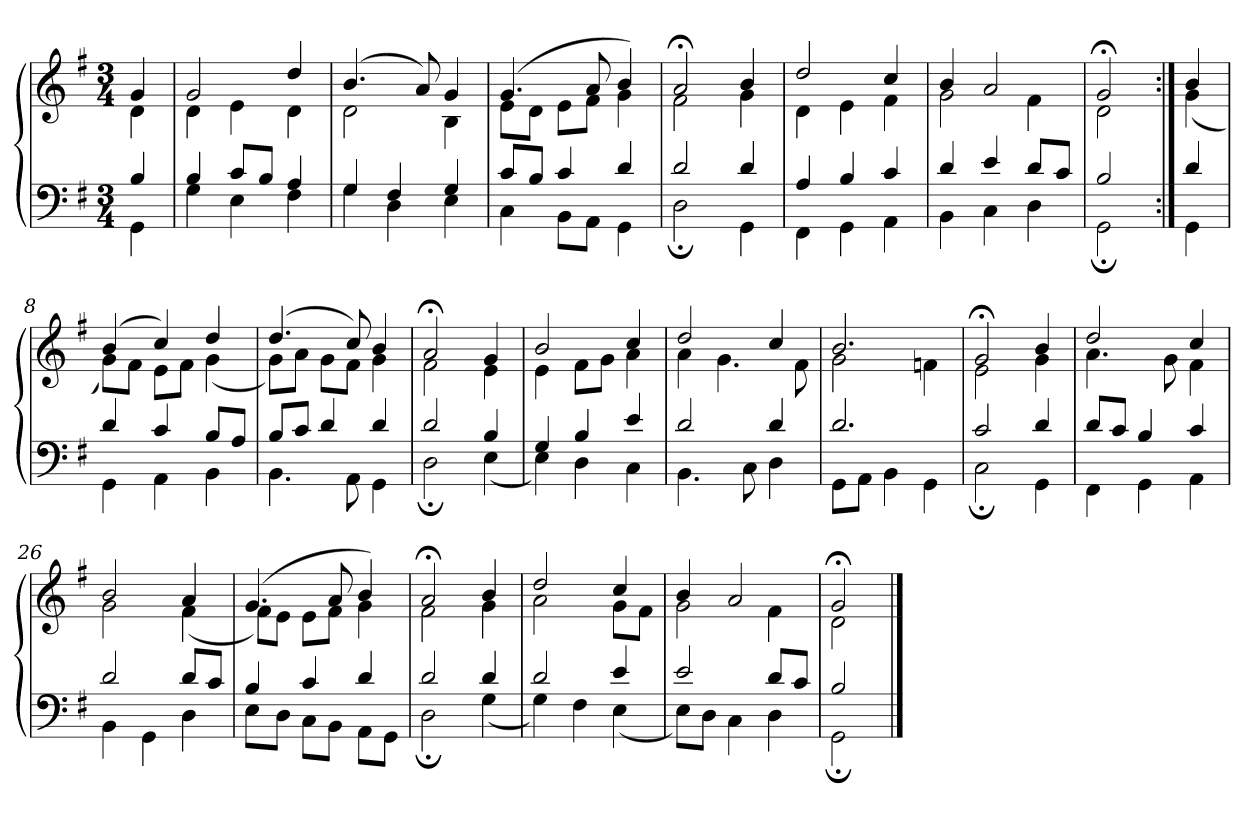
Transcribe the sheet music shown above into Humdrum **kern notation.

**kern	**kern
*part1	*part1
*staff2	*staff1
*clefF4	*clefG2
*k[f#]	*k[f#]
*M3/4	*M3/4
=	=
*^	*^
4B	4GG	4g	4d
=1	=1	=1	=1
4B	4G	2g	4d
8cL	4E	.	4e
8BJ	.	.	.
4A	4F#	4dd	4d
=2	=2	=2	=2
4G	4G	(4.b	2d
4F#	4D	.	.
.	.	8a)	.
4G	4E	4g	4B
=3	=3	=3	=3
8cL	4C	(4.g	8eL
8BJ	.	.	8dJ
4c	8BBL	.	8eL
.	8AAJ	8a	8f#J
4d	4GG	4b)	4g
=4	=4	=4	=4
2d	2D;	2a;<	2f#
4d	4GG	4b	4g
=5	=5	=5	=5
4A	4FF#	2dd	4d
4B	4GG	.	4e
4c	4AA	4cc	4f#
=6	=6	=6	=6
4d	4BB	4b	2g
4e	4C	2a	.
8dL	4D	.	4f#
8cJ	.	.	.
=7	=7	=7	=7
2B	2GG;	2g;<	2d
=:|!	=:|!	=:|!	=:|!
4d	4GG	4b	(4g
=8	=8	=8	=8
4d	4GG	(4b	8gL)
.	.	.	8f#J
4c	4AA	4cc)	8eL
.	.	.	8f#J
8BL	4BB	4dd	(4g
8AJ	.	.	.
=9	=9	=9	=9
8BL	4.BB	(4.dd	8gL)
8cJ	.	.	8aJ
4d	.	.	8gL
.	8AA	8cc)	8f#J
4d	4GG	4b	4g
=20	=20	=20	=20
2d	2D;	2a;<	2f#
4B	(4E	4g	4e
=21	=21	=21	=21
4G	4E)	2b	4e
4B	4D	.	8f#L
.	.	.	8gJ
4e	4C	4cc	4a
=22	=22	=22	=22
2d	4.BB	2dd	4a
.	.	.	4.g
.	8C	.	.
4d	4D	4cc	.
.	.	.	8f#
=23	=23	=23	=23
2.d	8GGL	2.b	2g
.	8AAJ	.	.
.	4BB	.	.
.	4GG	.	4fn
=24	=24	=24	=24
2c	2C;	2g;<	2e
4d	4GG	4b	4g
=25	=25	=25	=25
8dL	4FF#	2dd	4.a
8cJ	.	.	.
4B	4GG	.	.
.	.	.	8g
4c	4AA	4cc	4f#
=26	=26	=26	=26
2d	4BB	2b	2g
.	4GG	.	.
8dL	4D	4a	(4f#
8cJ	.	.	.
=27	=27	=27	=27
4B	8EL	(4.g	8f#L)
.	8DJ	.	8eJ
4c	8CL	.	8eL
.	8BBJ	8a	8f#J
4d	8AAL	4b)	4g
.	8GGJ	.	.
=28	=28	=28	=28
2d	2D;	2a;<	2f#
4d	(4G	4b	4g
=29	=29	=29	=29
2d	4G)	2dd	2a
.	4F#	.	.
4e	(4E	4cc	8gL
.	.	.	8f#J
=30	=30	=30	=30
2e	8EL)	4b	2g
.	8DJ	.	.
.	4C	2a	.
8dL	4D	.	4f#
8cJ	.	.	.
=31	=31	=31	=31
2B	2GG;	2g;<	2d
*v	*v	*	*
*	*v	*v
==	==
*-	*-
